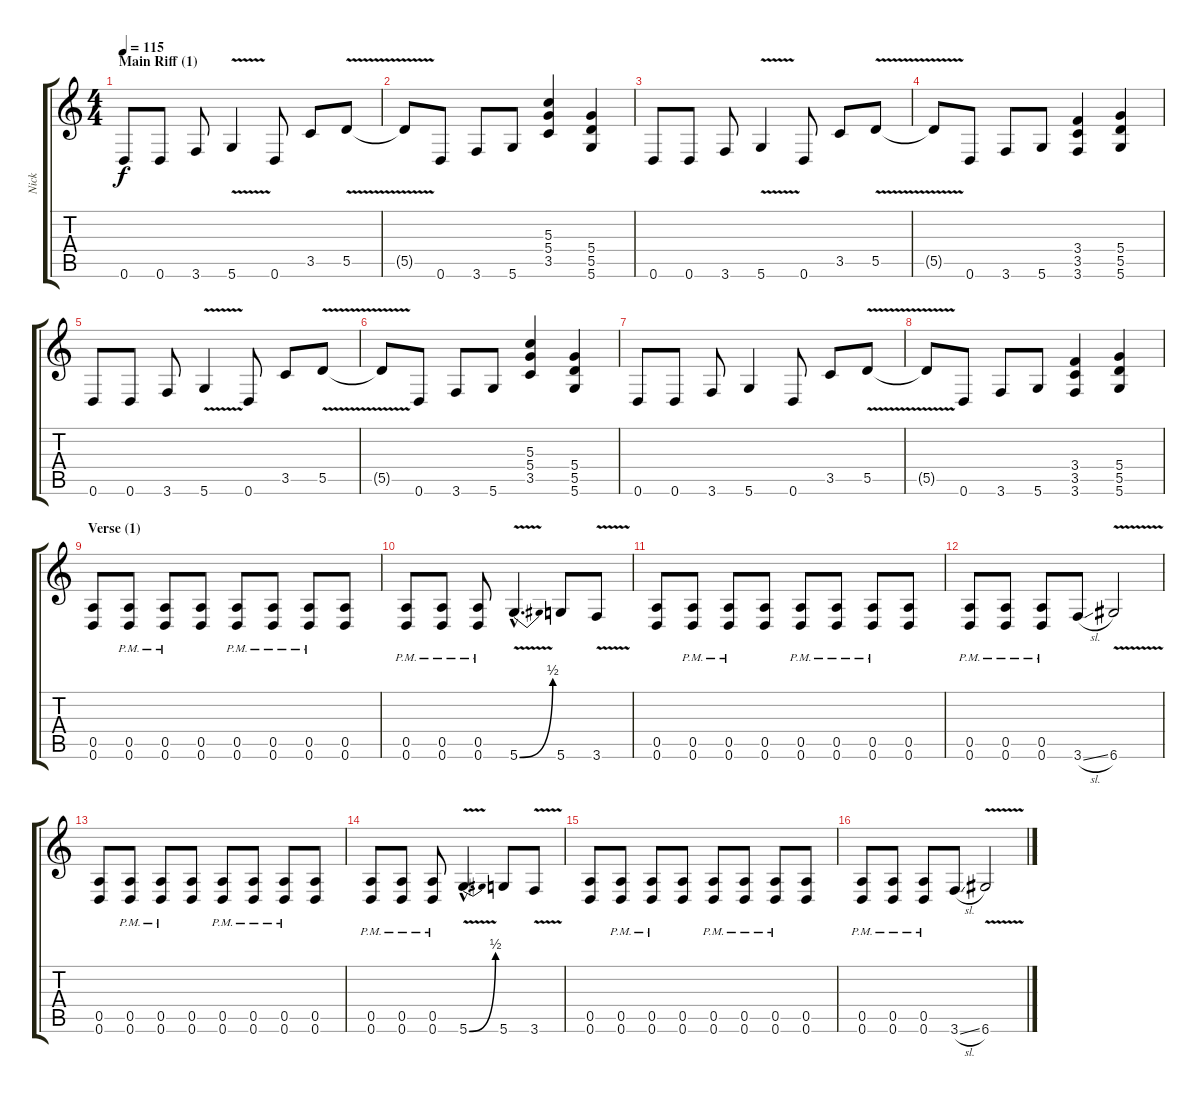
\track ("Nick" "Nick") {instrument distortionguitar}
\staff {score tabs}
\tuning (E4 B3 G3 D3 A2 D2) {hide}
\ts (4 4)
\section ("" "Main Riff (1)")
\tempo 115
\clef g2
\ks c
0.6.8{dy f} 0.6.8 3.6.8 5.6{v}.4 0.6.8 3.5.8 5.5{v}.8 |
5.5{t}.8 0.6.8 3.6.8 5.6.8 (5.3 5.4 3.5).4 (5.4 5.5 5.6).4 |
0.6.8 0.6.8 3.6.8 5.6{v}.4 0.6.8 3.5.8 5.5{v}.8 |
5.5{t}.8 0.6.8 3.6.8 5.6.8 (3.4 3.5 3.6).4 (5.4 5.5 5.6).4 |
0.6.8 0.6.8 3.6.8 5.6{v}.4 0.6.8 3.5.8 5.5{v}.8 |
5.5{t}.8 0.6.8 3.6.8 5.6.8 (5.3 5.4 3.5).4 (5.4 5.5 5.6).4 |
0.6.8 0.6.8 3.6.8 5.6.4 0.6.8 3.5.8 5.5{v}.8 |
5.5{t}.8 0.6.8 3.6.8 5.6.8 (3.4 3.5 3.6).4 (5.4 5.5 5.6).4 |
\section ("" "Verse (1)")
(0.5 0.6).8 (0.5{pm} 0.6{pm}).8 (0.5{pm} 0.6{pm}).8 (0.5 0.6).8 (0.5{pm} 0.6{pm}).8 (0.5{pm} 0.6{pm}).8 (0.5{pm} 0.6{pm}).8 (0.5 0.6).8 |
(0.5{pm} 0.6{pm}).8 (0.5{pm} 0.6{pm}).8 (0.5{pm} 0.6{pm}).8 5.6{be (bend 0 0 60 2) v hac}.4{d} 5.6.8 3.6{v}.8 |
(0.5 0.6).8 (0.5{pm} 0.6{pm}).8 (0.5{pm} 0.6{pm}).8 (0.5 0.6).8 (0.5{pm} 0.6{pm}).8 (0.5{pm} 0.6{pm}).8 (0.5{pm} 0.6{pm}).8 (0.5 0.6).8 |
(0.5{pm} 0.6{pm}).8 (0.5{pm} 0.6{pm}).8 (0.5{pm} 0.6{pm}).8 3.6{sl}.8 6.6{v}.2 |
(0.5 0.6).8 (0.5{pm} 0.6{pm}).8 (0.5{pm} 0.6{pm}).8 (0.5 0.6).8 (0.5{pm} 0.6{pm}).8 (0.5{pm} 0.6{pm}).8 (0.5{pm} 0.6{pm}).8 (0.5 0.6).8 |
(0.5{pm} 0.6{pm}).8 (0.5{pm} 0.6{pm}).8 (0.5{pm} 0.6{pm}).8 5.6{be (bend 0 0 60 2) v hac}.4{d} 5.6.8 3.6{v}.8 |
(0.5 0.6).8 (0.5{pm} 0.6{pm}).8 (0.5{pm} 0.6{pm}).8 (0.5 0.6).8 (0.5{pm} 0.6{pm}).8 (0.5{pm} 0.6{pm}).8 (0.5{pm} 0.6{pm}).8 (0.5 0.6).8 |
(0.5{pm} 0.6{pm}).8 (0.5{pm} 0.6{pm}).8 (0.5{pm} 0.6{pm}).8 3.6{sl}.8 6.6{v}.2
